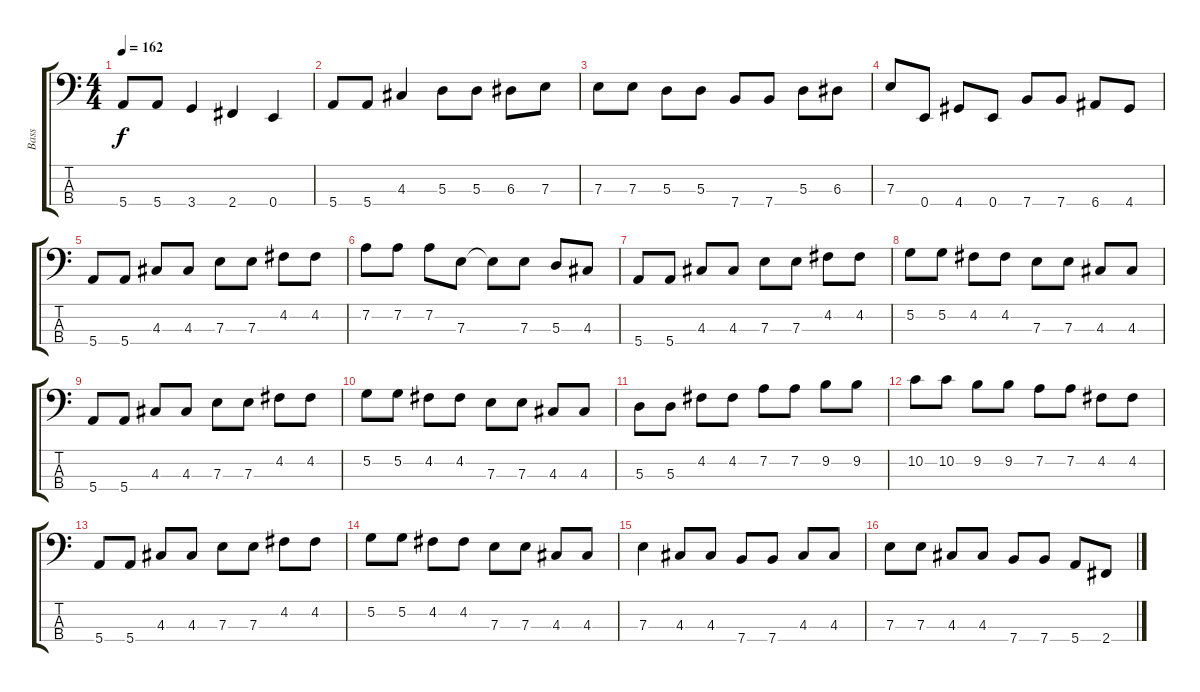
\track ("Bass" "Bass") {instrument electricbassfinger}
\staff {score tabs}
\tuning (G2 D2 A1 E1) {hide}
\ts (4 4)
\tempo 162
\clef f4
\ks c
5.4.8{dy f} 5.4.8 3.4.4 2.4.4 0.4.4 |
5.4.8 5.4.8 4.3.4 5.3.8 5.3.8 6.3.8 7.3.8 |
7.3.8 7.3.8 5.3.8 5.3.8 7.4.8 7.4.8 5.3.8 6.3.8 |
7.3.8 0.4.8 4.4.8 0.4.8 7.4.8 7.4.8 6.4.8 4.4.8 |
5.4.8 5.4.8 4.3.8 4.3.8 7.3.8 7.3.8 4.2.8 4.2.8 |
7.2.8 7.2.8 7.2.8 7.3.8 7.3{t}.8 7.3.8 5.3.8 4.3.8 |
5.4.8 5.4.8 4.3.8 4.3.8 7.3.8 7.3.8 4.2.8 4.2.8 |
5.2.8 5.2.8 4.2.8 4.2.8 7.3.8 7.3.8 4.3.8 4.3.8 |
5.4.8 5.4.8 4.3.8 4.3.8 7.3.8 7.3.8 4.2.8 4.2.8 |
5.2.8 5.2.8 4.2.8 4.2.8 7.3.8 7.3.8 4.3.8 4.3.8 |
5.3.8 5.3.8 4.2.8 4.2.8 7.2.8 7.2.8 9.2.8 9.2.8 |
10.2.8 10.2.8 9.2.8 9.2.8 7.2.8 7.2.8 4.2.8 4.2.8 |
5.4.8 5.4.8 4.3.8 4.3.8 7.3.8 7.3.8 4.2.8 4.2.8 |
5.2.8 5.2.8 4.2.8 4.2.8 7.3.8 7.3.8 4.3.8 4.3.8 |
7.3.4 4.3.8 4.3.8 7.4.8 7.4.8 4.3.8 4.3.8 |
7.3.8 7.3.8 4.3.8 4.3.8 7.4.8 7.4.8 5.4.8 2.4.8
